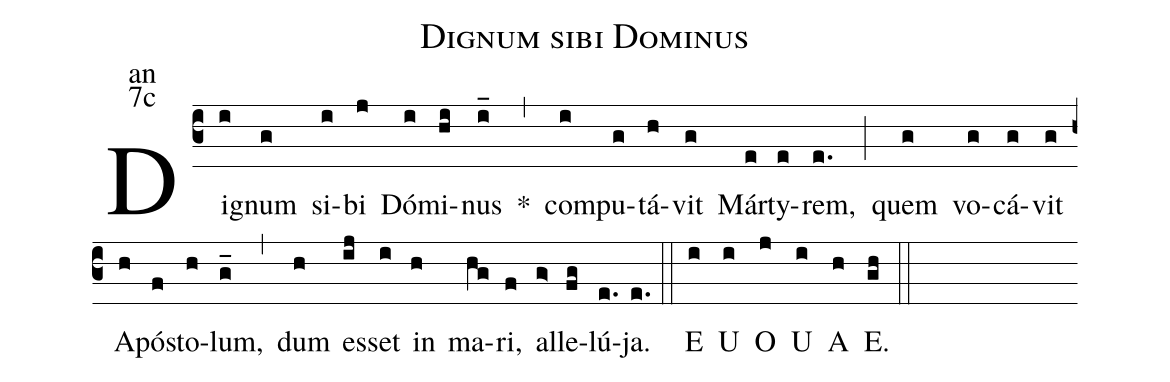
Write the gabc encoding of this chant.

name:Dignum sibi Dominus;
office-part:an;
mode:7c;
%%
(c3) Di(i)gnum(g) si(i)bi(j) Dó(i)mi(hi)nus(i_) <sp>*</sp>(,)
com(i)pu(g)tá(h)vit(g) Már(e)ty(e)rem,(e.) (;)
quem(g) vo(g)cá(g)vit(g) A(h)pó(f)sto(h)lum,(g_) (,)
dum(h) es(ij)set(i) in(h) ma(hg)ri,(f) al(g>)le(fg)lú(e.)ja.(e.)  (::)
<eu>E(i) U(i) O(j) U(i) A(h) E.(gh) </eu>(::)
